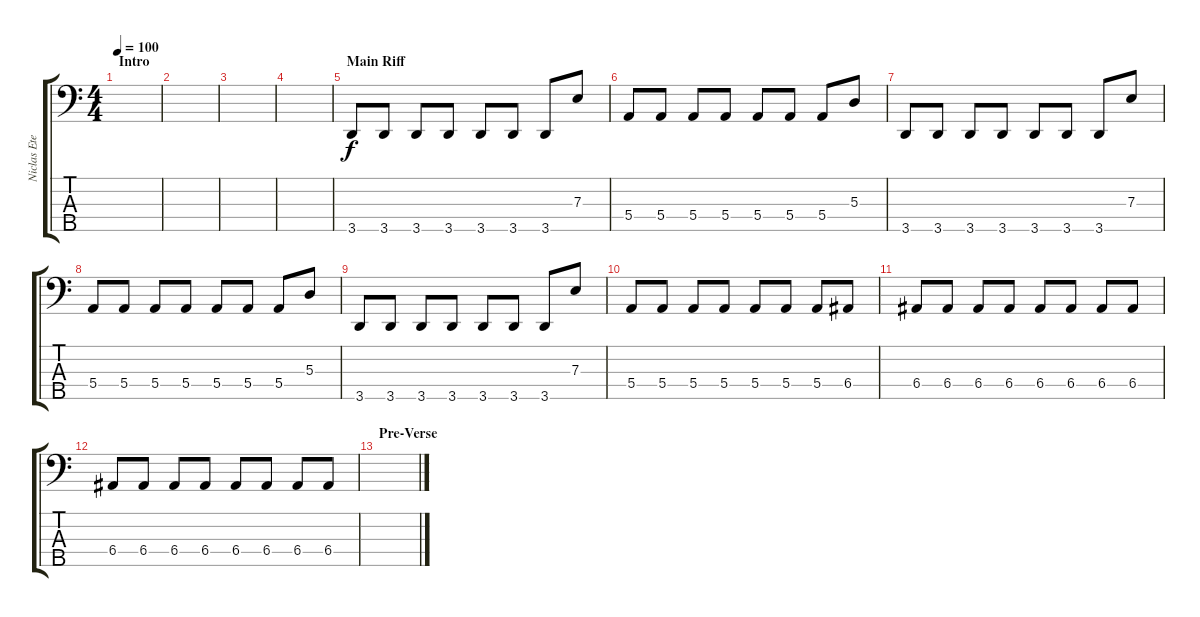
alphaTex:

\track ("Niclas Etelavuori (Amorphis)" "Niclas Ete") {instrument electricbassfinger}
\staff {score tabs}
\tuning (G2 D2 A1 E1 B0) {hide}
\ts (4 4)
\section ("" "Intro")
\tempo 100
\clef f4
\ks c
|
|
|
|
\section ("" "Main Riff")
3.5.8 3.5.8 3.5.8 3.5.8 3.5.8 3.5.8 3.5.8 7.3.8 |
5.4.8 5.4.8 5.4.8 5.4.8 5.4.8 5.4.8 5.4.8 5.3.8 |
3.5.8 3.5.8 3.5.8 3.5.8 3.5.8 3.5.8 3.5.8 7.3.8 |
5.4.8 5.4.8 5.4.8 5.4.8 5.4.8 5.4.8 5.4.8 5.3.8 |
3.5.8 3.5.8 3.5.8 3.5.8 3.5.8 3.5.8 3.5.8 7.3.8 |
5.4.8 5.4.8 5.4.8 5.4.8 5.4.8 5.4.8 5.4.8 6.4.8 |
6.4.8 6.4.8 6.4.8 6.4.8 6.4.8 6.4.8 6.4.8 6.4.8 |
6.4.8 6.4.8 6.4.8 6.4.8 6.4.8 6.4.8 6.4.8 6.4.8 |
\section ("" "Pre-Verse")
